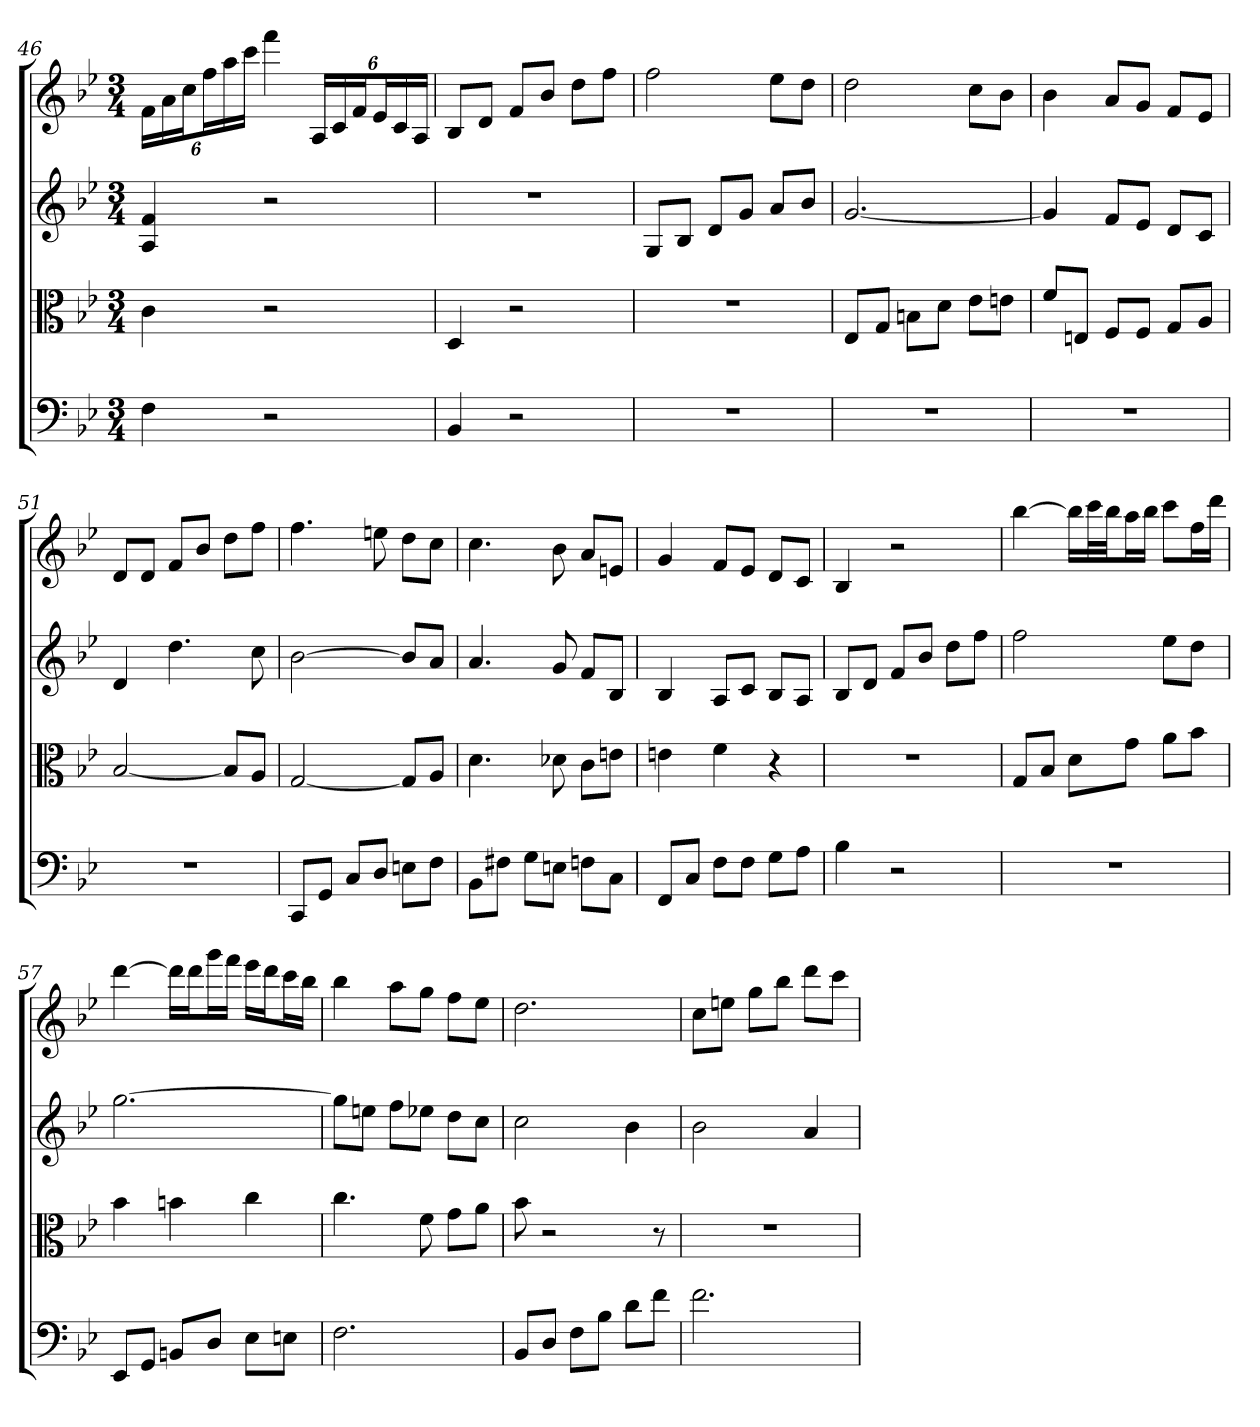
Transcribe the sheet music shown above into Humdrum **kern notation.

**kern	**kern	**kern	**kern
*part4	*part3	*part2	*part1
*staff4	*staff3	*staff2	*staff1
*clefF4	*clefC3	*	*
*k[b-e-]	*k[b-e-]	*k[b-e-]	*k[b-e-]
*B-:	*B-:	*B-:	*B-:
*M3/4	*M3/4	*M3/4	*M3/4
=46	=46	=46	=46
4F	4c	4A 4f	24fLL
.	.	.	24a
.	.	.	24ccJ
.	.	.	24ffL
.	.	.	24aa
.	.	.	24cccJJ
2r	2r	2r	4fff
.	.	.	24ALL
.	.	.	24c
.	.	.	24fJ
.	.	.	24e-L
.	.	.	24c
.	.	.	24AJJ
=47	=47	=47	=47
4BB-	4D	2.r	8B-L
.	.	.	8dJ
2r	2r	.	8fL
.	.	.	8b-J
.	.	.	8ddL
.	.	.	8ffJ
=48	=48	=48	=48
2.r	2.r	8GL	2ff
.	.	8B-J	.
.	.	8dL	.
.	.	8gJ	.
.	.	8aL	8ee-L
.	.	8b-J	8ddJ
=49	=49	=49	=49
2.r	8E-/L	[2.g	2dd
.	8G/J	.	.
.	8Bn\L	.	.
.	8d\J	.	.
.	8e-\L	.	8ccL
.	8en\J	.	8b-J
=50	=50	=50	=50
2.r	8f/L	4g]	4b-
.	8En/J	.	.
.	8F/L	8fL	8aL
.	8F/J	8e-J	8gJ
.	8G/L	8dL	8fL
.	8A/J	8cJ	8e-J
=51	=51	=51	=51
2.r	[2B-	4d	8dL
.	.	.	8dJ
.	.	4.dd	8fL
.	.	.	8b-J
.	8B-/L]	.	8ddL
.	8A/J	8cc	8ffJ
=52	=52	=52	=52
8CC/L	[2G	[2b-	4.ff
8GG/J	.	.	.
8C/L	.	.	.
8D/J	.	.	8een
8En\L	8G/L]	8b-L]	8ddL
8F\J	8A/J	8aJ	8ccJ
=53	=53	=53	=53
8BB-\L	4.d	4.a	4.cc
8F#X\J	.	.	.
8G\L	.	.	.
8En\J	8d-X	8g	8b-
8Fn\L	8c\L	8fL	8aL
8C\J	8en\J	8B-J	8enJ
=54	=54	=54	=54
8FF/L	4en	4B-	4g
8C/J	.	.	.
8F\L	4f	8AL	8fL
8F\J	.	8cJ	8e-J
8G\L	4r	8B-L	8dL
8A\J	.	8AJ	8cJ
=55	=55	=55	=55
4B-	2.r	8B-L	4B-
.	.	8dJ	.
2r	.	8fL	2r
.	.	8b-J	.
.	.	8ddL	.
.	.	8ffJ	.
=56	=56	=56	=56
2.r	8G/L	2ff	[4bb-
.	8B-/J	.	.
.	8d\L	.	16bb-LL]
.	.	.	32cccL
.	.	.	32bb-JJ
.	8g\J	.	16aaL
.	.	.	16bb-JJ
.	8a\L	8ee-L	8cccL
.	8b-\J	8ddJ	16ffL
.	.	.	16dddJJ
=57	=57	=57	=57
8EE-/L	4b-	[2.gg	[4ddd
8GG/J	.	.	.
8BBn/L	4bn	.	16dddLL]
.	.	.	16dddJ
8D/J	.	.	16gggL
.	.	.	16fffJJ
8E-\L	4cc	.	16eee-LL
.	.	.	16dddJ
8En\J	.	.	16cccL
.	.	.	16bb-JJ
=58	=58	=58	=58
2.F	4.cc	8ggL]	4bb-
.	.	8eenJ	.
.	.	8ffL	8aaL
.	8f	8ee-XJ	8ggJ
.	8g\L	8ddL	8ffL
.	8a\J	8ccJ	8ee-J
=59	=59	=59	=59
8BB-/L	8b-	2cc	2.dd
8D/J	2r	.	.
8F\L	.	.	.
8B-\J	.	.	.
8d\L	.	4b-	.
8f\J	8r	.	.
=60	=60	=60	=60
2.f	2.r	2b-	8ccL
.	.	.	8eenJ
.	.	.	8ggL
.	.	.	8bb-J
.	.	4a	8dddL
.	.	.	8cccJ
=	=	=	=
*-	*-	*-	*-
